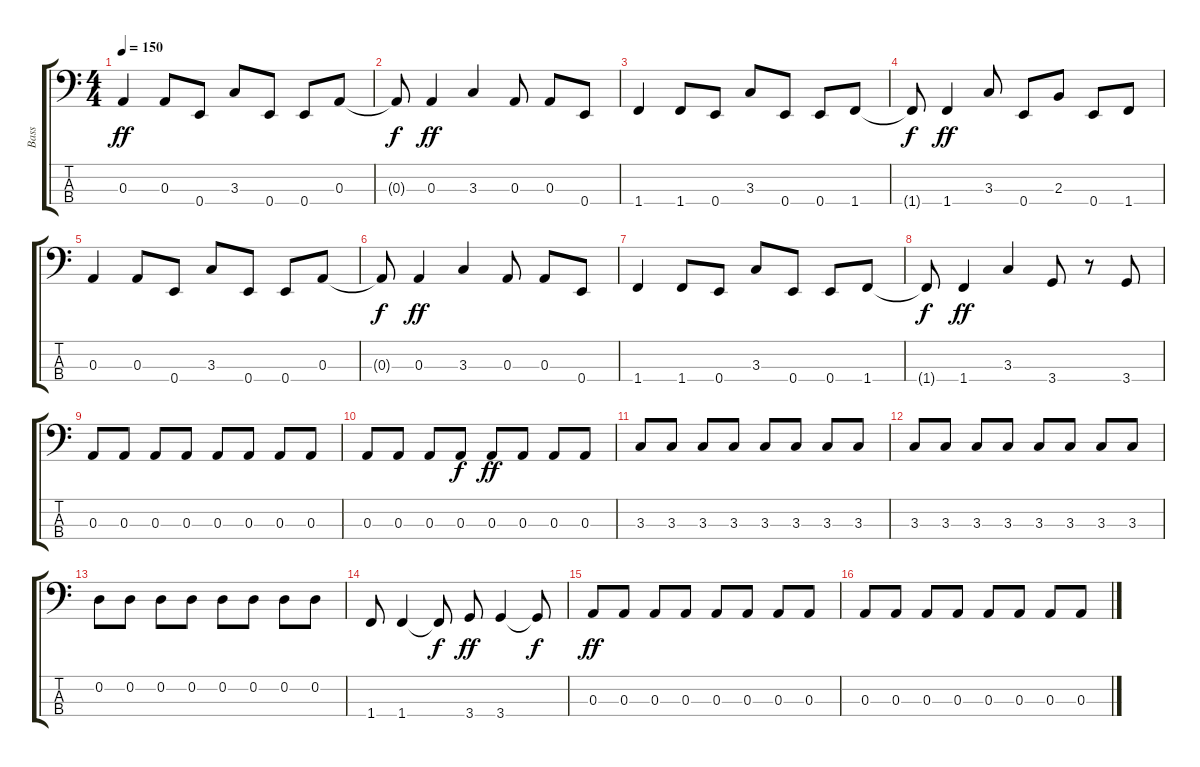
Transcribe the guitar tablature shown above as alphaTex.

\track ("Bass" "Bass") {instrument electricbassfinger}
\staff {score tabs}
\tuning (G2 D2 A1 E1) {hide}
\ts (4 4)
\tempo 150
\clef f4
\ks c
0.3.4{dy ff} 0.3.8 0.4.8 3.3.8 0.4.8 0.4.8 0.3.8 |
0.3{t}.8{dy f} 0.3.4{dy ff} 3.3.4 0.3.8 0.3.8 0.4.8 |
1.4.4 1.4.8 0.4.8 3.3.8 0.4.8 0.4.8 1.4.8 |
1.4{t}.8{dy f} 1.4.4{dy ff} 3.3.8 0.4.8 2.3.8 0.4.8 1.4.8 |
0.3.4 0.3.8 0.4.8 3.3.8 0.4.8 0.4.8 0.3.8 |
0.3{t}.8{dy f} 0.3.4{dy ff} 3.3.4 0.3.8 0.3.8 0.4.8 |
1.4.4 1.4.8 0.4.8 3.3.8 0.4.8 0.4.8 1.4.8 |
1.4{t}.8{dy f} 1.4.4{dy ff} 3.3.4 3.4.8 r.8 3.4.8 |
0.3.8 0.3.8 0.3.8 0.3.8 0.3.8 0.3.8 0.3.8 0.3.8 |
0.3.8 0.3.8 0.3.8 0.3.8{dy f} 0.3.8{dy ff} 0.3.8 0.3.8 0.3.8 |
3.3.8 3.3.8 3.3.8 3.3.8 3.3.8 3.3.8 3.3.8 3.3.8 |
3.3.8 3.3.8 3.3.8 3.3.8 3.3.8 3.3.8 3.3.8 3.3.8 |
0.2.8 0.2.8 0.2.8 0.2.8 0.2.8 0.2.8 0.2.8 0.2.8 |
1.4.8 1.4.4 1.4{t}.8{dy f} 3.4.8{dy ff} 3.4.4 3.4{t}.8{dy f} |
0.3.8{dy ff} 0.3.8 0.3.8 0.3.8 0.3.8 0.3.8 0.3.8 0.3.8 |
0.3.8 0.3.8 0.3.8 0.3.8 0.3.8 0.3.8 0.3.8 0.3.8
